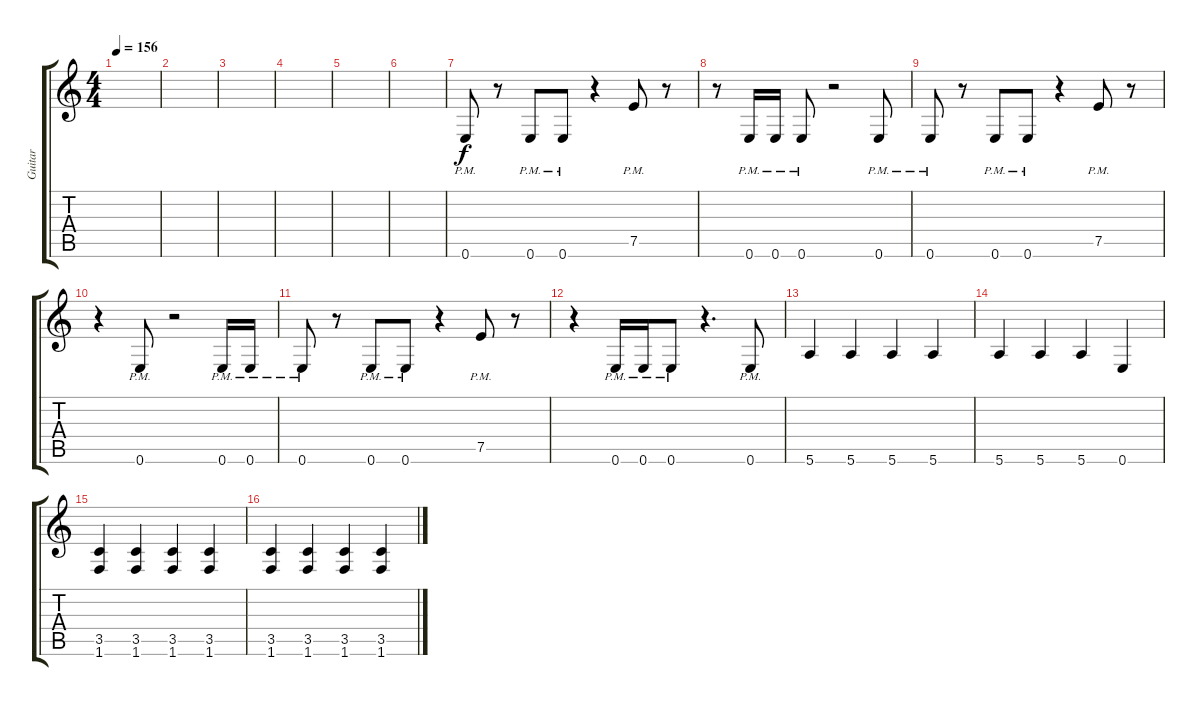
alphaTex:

\track ("Guitar" "Guitar") {instrument overdrivenguitar}
\staff {score tabs}
\tuning (E4 B3 G3 D3 A2 E2) {hide}
\ts (4 4)
\tempo 156
\clef g2
\ks c
|
|
|
|
|
|
0.6{pm}.8{volume 13} r.8 0.6{pm}.8 0.6{pm}.8 r.4 7.5{pm}.8 r.8 |
r.8 0.6{pm}.16 0.6{pm}.16 0.6{pm}.8 r.2 0.6{pm}.8 |
0.6{pm}.8 r.8 0.6{pm}.8 0.6{pm}.8 r.4 7.5{pm}.8 r.8 |
r.4 0.6{pm}.8 r.2 0.6{pm}.16 0.6{pm}.16 |
0.6{pm}.8 r.8 0.6{pm}.8 0.6{pm}.8 r.4 7.5{pm}.8 r.8 |
r.4 0.6{pm}.16 0.6{pm}.16 0.6{pm}.8 r.4{d} 0.6{pm}.8 |
5.6.4 5.6.4 5.6.4 5.6.4 |
5.6.4 5.6.4 5.6.4 0.6.4 |
(3.5 1.6).4 (3.5 1.6).4 (3.5 1.6).4 (3.5 1.6).4 |
(3.5 1.6).4 (3.5 1.6).4 (3.5 1.6).4 (3.5 1.6).4
